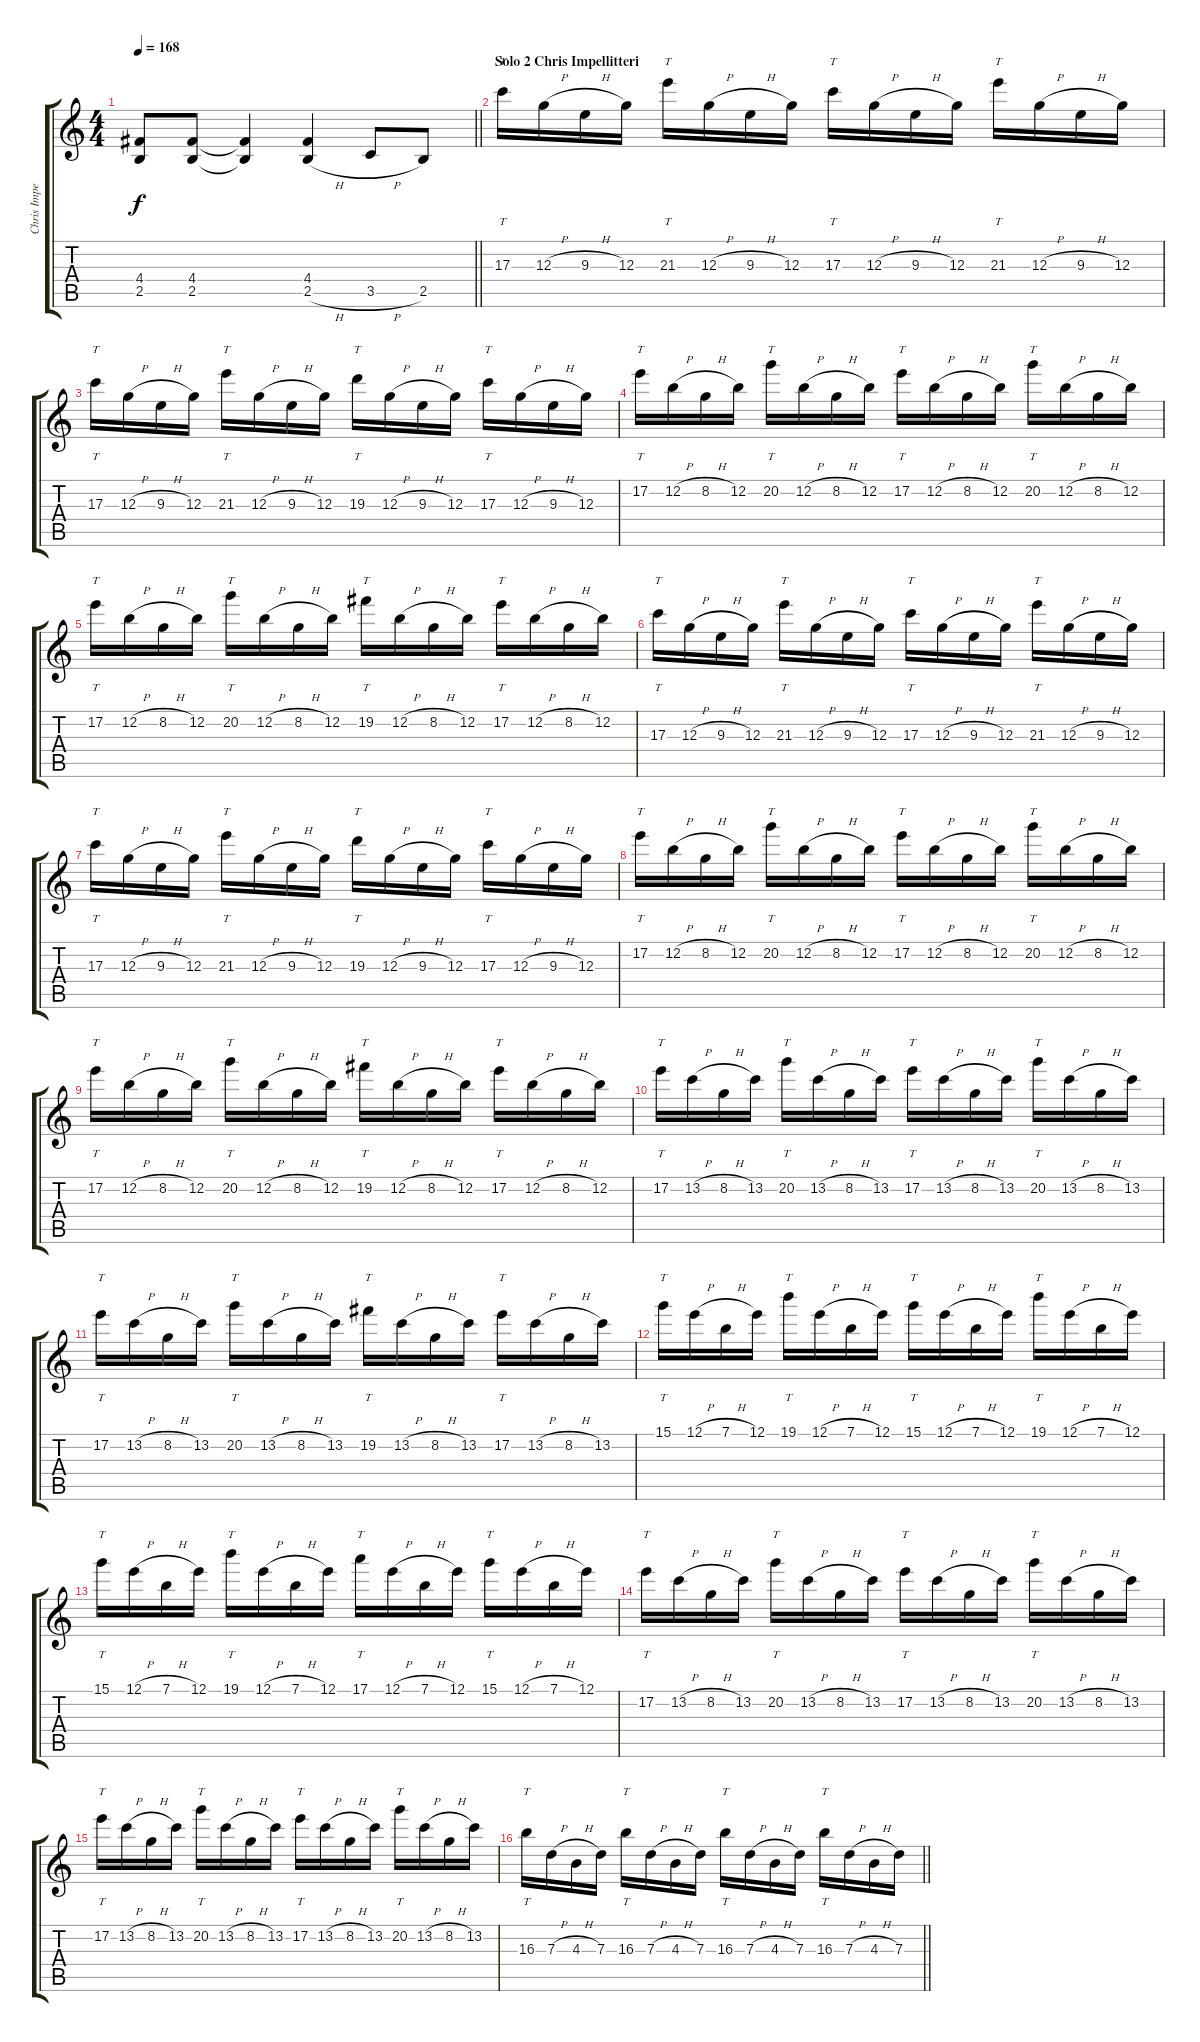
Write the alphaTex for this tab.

\track ("Chris Impellitteri" "Chris Impe") {instrument distortionguitar}
\staff {score tabs}
\tuning (E4 B3 G3 D3 A2 E2) {hide}
\ts (4 4)
\tempo 168
\clef g2
\barLineRight lightlight
\ks c
(4.4{t} 2.5{t}).8{dy f} (4.4 2.5).8 (4.4{t} 2.5{t}).4 (4.4 2.5{h}).4 3.5{h}.8 2.5.8 |
\section ("" "Solo 2 Chris Impellitteri")
17.3.16{tt volume 16} 12.3{h}.16 9.3{h}.16 12.3.16 21.3.16{tt} 12.3{h}.16 9.3{h}.16 12.3.16 17.3.16{tt} 12.3{h}.16 9.3{h}.16 12.3.16 21.3.16{tt} 12.3{h}.16 9.3{h}.16 12.3.16 |
17.3.16{tt} 12.3{h}.16 9.3{h}.16 12.3.16 21.3.16{tt} 12.3{h}.16 9.3{h}.16 12.3.16 19.3.16{tt} 12.3{h}.16 9.3{h}.16 12.3.16 17.3.16{tt} 12.3{h}.16 9.3{h}.16 12.3.16 |
17.2.16{tt} 12.2{h}.16 8.2{h}.16 12.2.16 20.2.16{tt} 12.2{h}.16 8.2{h}.16 12.2.16 17.2.16{tt} 12.2{h}.16 8.2{h}.16 12.2.16 20.2.16{tt} 12.2{h}.16 8.2{h}.16 12.2.16 |
17.2.16{tt} 12.2{h}.16 8.2{h}.16 12.2.16 20.2.16{tt} 12.2{h}.16 8.2{h}.16 12.2.16 19.2.16{tt} 12.2{h}.16 8.2{h}.16 12.2.16 17.2.16{tt} 12.2{h}.16 8.2{h}.16 12.2.16 |
17.3.16{tt} 12.3{h}.16 9.3{h}.16 12.3.16 21.3.16{tt} 12.3{h}.16 9.3{h}.16 12.3.16 17.3.16{tt} 12.3{h}.16 9.3{h}.16 12.3.16 21.3.16{tt} 12.3{h}.16 9.3{h}.16 12.3.16 |
17.3.16{tt} 12.3{h}.16 9.3{h}.16 12.3.16 21.3.16{tt} 12.3{h}.16 9.3{h}.16 12.3.16 19.3.16{tt} 12.3{h}.16 9.3{h}.16 12.3.16 17.3.16{tt} 12.3{h}.16 9.3{h}.16 12.3.16 |
17.2.16{tt} 12.2{h}.16 8.2{h}.16 12.2.16 20.2.16{tt} 12.2{h}.16 8.2{h}.16 12.2.16 17.2.16{tt} 12.2{h}.16 8.2{h}.16 12.2.16 20.2.16{tt} 12.2{h}.16 8.2{h}.16 12.2.16 |
17.2.16{tt} 12.2{h}.16 8.2{h}.16 12.2.16 20.2.16{tt} 12.2{h}.16 8.2{h}.16 12.2.16 19.2.16{tt} 12.2{h}.16 8.2{h}.16 12.2.16 17.2.16{tt} 12.2{h}.16 8.2{h}.16 12.2.16 |
17.2.16{tt} 13.2{h}.16 8.2{h}.16 13.2.16 20.2.16{tt} 13.2{h}.16 8.2{h}.16 13.2.16 17.2.16{tt} 13.2{h}.16 8.2{h}.16 13.2.16 20.2.16{tt} 13.2{h}.16 8.2{h}.16 13.2.16 |
17.2.16{tt} 13.2{h}.16 8.2{h}.16 13.2.16 20.2.16{tt} 13.2{h}.16 8.2{h}.16 13.2.16 19.2.16{tt} 13.2{h}.16 8.2{h}.16 13.2.16 17.2.16{tt} 13.2{h}.16 8.2{h}.16 13.2.16 |
15.1.16{tt} 12.1{h}.16 7.1{h}.16 12.1.16 19.1.16{tt} 12.1{h}.16 7.1{h}.16 12.1.16 15.1.16{tt} 12.1{h}.16 7.1{h}.16 12.1.16 19.1.16{tt} 12.1{h}.16 7.1{h}.16 12.1.16 |
15.1.16{tt} 12.1{h}.16 7.1{h}.16 12.1.16 19.1.16{tt} 12.1{h}.16 7.1{h}.16 12.1.16 17.1.16{tt} 12.1{h}.16 7.1{h}.16 12.1.16 15.1.16{tt} 12.1{h}.16 7.1{h}.16 12.1.16 |
17.2.16{tt} 13.2{h}.16 8.2{h}.16 13.2.16 20.2.16{tt} 13.2{h}.16 8.2{h}.16 13.2.16 17.2.16{tt} 13.2{h}.16 8.2{h}.16 13.2.16 20.2.16{tt} 13.2{h}.16 8.2{h}.16 13.2.16 |
17.2.16{tt} 13.2{h}.16 8.2{h}.16 13.2.16 20.2.16{tt} 13.2{h}.16 8.2{h}.16 13.2.16 17.2.16{tt} 13.2{h}.16 8.2{h}.16 13.2.16 20.2.16{tt} 13.2{h}.16 8.2{h}.16 13.2.16 |
\barLineRight lightlight
16.3.16{tt} 7.3{h}.16 4.3{h}.16 7.3.16 16.3.16{tt} 7.3{h}.16 4.3{h}.16 7.3.16 16.3.16{tt} 7.3{h}.16 4.3{h}.16 7.3.16 16.3.16{tt} 7.3{h}.16 4.3{h}.16 7.3.16
